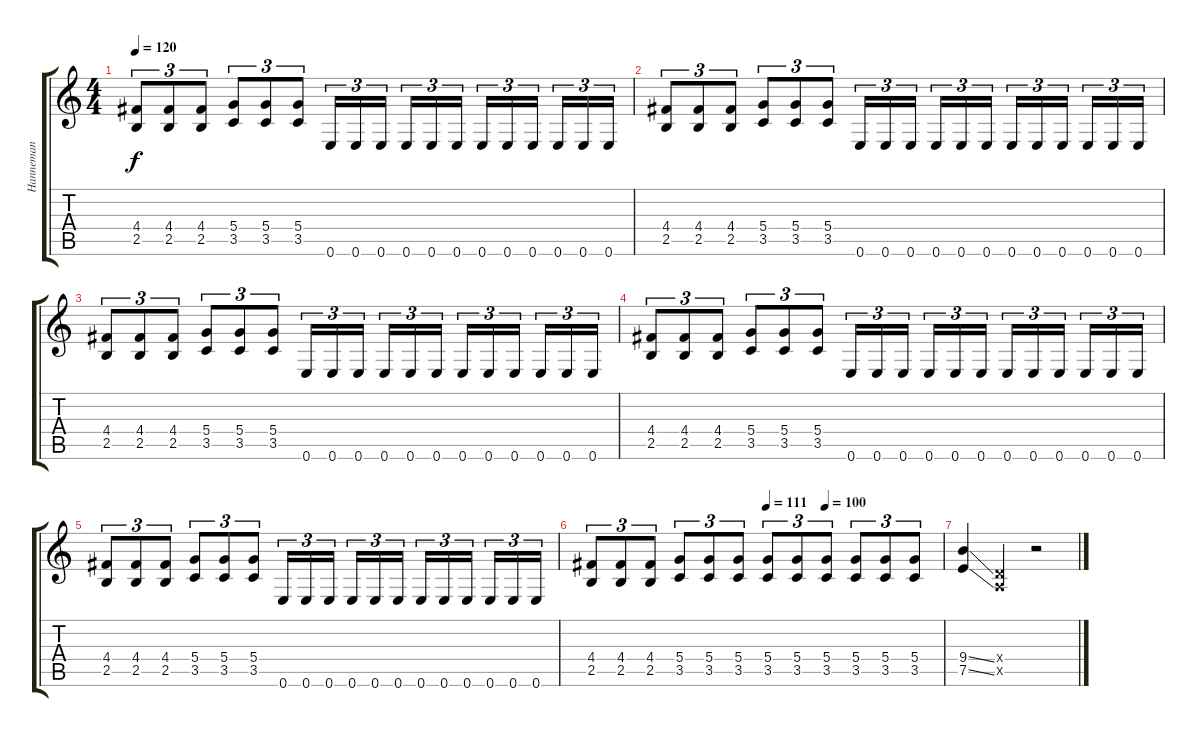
\track ("Hanneman" "Hanneman") {instrument distortionguitar}
\staff {score tabs}
\tuning (E4 B3 G3 D3 A2 E2) {hide}
\ts (4 4)
\tempo 120
\clef g2
\ks c
(4.4 2.5).8{tu (3 2) dy f} (4.4 2.5).8{tu (3 2)} (4.4 2.5).8{tu (3 2)} (5.4 3.5).8{tu (3 2)} (5.4 3.5).8{tu (3 2)} (5.4 3.5).8{tu (3 2)} 0.6.16{tu (3 2)} 0.6.16{tu (3 2)} 0.6.16{tu (3 2)} 0.6.16{tu (3 2)} 0.6.16{tu (3 2)} 0.6.16{tu (3 2)} 0.6.16{tu (3 2)} 0.6.16{tu (3 2)} 0.6.16{tu (3 2)} 0.6.16{tu (3 2)} 0.6.16{tu (3 2)} 0.6.16{tu (3 2)} |
(4.4 2.5).8{tu (3 2)} (4.4 2.5).8{tu (3 2)} (4.4 2.5).8{tu (3 2)} (5.4 3.5).8{tu (3 2)} (5.4 3.5).8{tu (3 2)} (5.4 3.5).8{tu (3 2)} 0.6.16{tu (3 2)} 0.6.16{tu (3 2)} 0.6.16{tu (3 2)} 0.6.16{tu (3 2)} 0.6.16{tu (3 2)} 0.6.16{tu (3 2)} 0.6.16{tu (3 2)} 0.6.16{tu (3 2)} 0.6.16{tu (3 2)} 0.6.16{tu (3 2)} 0.6.16{tu (3 2)} 0.6.16{tu (3 2)} |
(4.4 2.5).8{tu (3 2)} (4.4 2.5).8{tu (3 2)} (4.4 2.5).8{tu (3 2)} (5.4 3.5).8{tu (3 2)} (5.4 3.5).8{tu (3 2)} (5.4 3.5).8{tu (3 2)} 0.6.16{tu (3 2)} 0.6.16{tu (3 2)} 0.6.16{tu (3 2)} 0.6.16{tu (3 2)} 0.6.16{tu (3 2)} 0.6.16{tu (3 2)} 0.6.16{tu (3 2)} 0.6.16{tu (3 2)} 0.6.16{tu (3 2)} 0.6.16{tu (3 2)} 0.6.16{tu (3 2)} 0.6.16{tu (3 2)} |
(4.4 2.5).8{tu (3 2)} (4.4 2.5).8{tu (3 2)} (4.4 2.5).8{tu (3 2)} (5.4 3.5).8{tu (3 2)} (5.4 3.5).8{tu (3 2)} (5.4 3.5).8{tu (3 2)} 0.6.16{tu (3 2)} 0.6.16{tu (3 2)} 0.6.16{tu (3 2)} 0.6.16{tu (3 2)} 0.6.16{tu (3 2)} 0.6.16{tu (3 2)} 0.6.16{tu (3 2)} 0.6.16{tu (3 2)} 0.6.16{tu (3 2)} 0.6.16{tu (3 2)} 0.6.16{tu (3 2)} 0.6.16{tu (3 2)} |
(4.4 2.5).8{tu (3 2)} (4.4 2.5).8{tu (3 2)} (4.4 2.5).8{tu (3 2)} (5.4 3.5).8{tu (3 2)} (5.4 3.5).8{tu (3 2)} (5.4 3.5).8{tu (3 2)} 0.6.16{tu (3 2)} 0.6.16{tu (3 2)} 0.6.16{tu (3 2)} 0.6.16{tu (3 2)} 0.6.16{tu (3 2)} 0.6.16{tu (3 2)} 0.6.16{tu (3 2)} 0.6.16{tu (3 2)} 0.6.16{tu (3 2)} 0.6.16{tu (3 2)} 0.6.16{tu (3 2)} 0.6.16{tu (3 2)} |
\tempo (111 0.5)
\tempo (100 0.6666666666666666)
(4.4 2.5).8{tu (3 2)} (4.4 2.5).8{tu (3 2)} (4.4 2.5).8{tu (3 2)} (5.4 3.5).8{tu (3 2)} (5.4 3.5).8{tu (3 2)} (5.4 3.5).8{tu (3 2)} (5.4 3.5).8{tu (3 2)} (5.4 3.5).8{tu (3 2)} (5.4 3.5).8{tu (3 2)} (5.4 3.5).8{tu (3 2)} (5.4 3.5).8{tu (3 2)} (5.4 3.5).8{tu (3 2)} |
(9.4{ss} 7.5{ss}).4 (0.4{x} 0.5{x}).4 r.2
